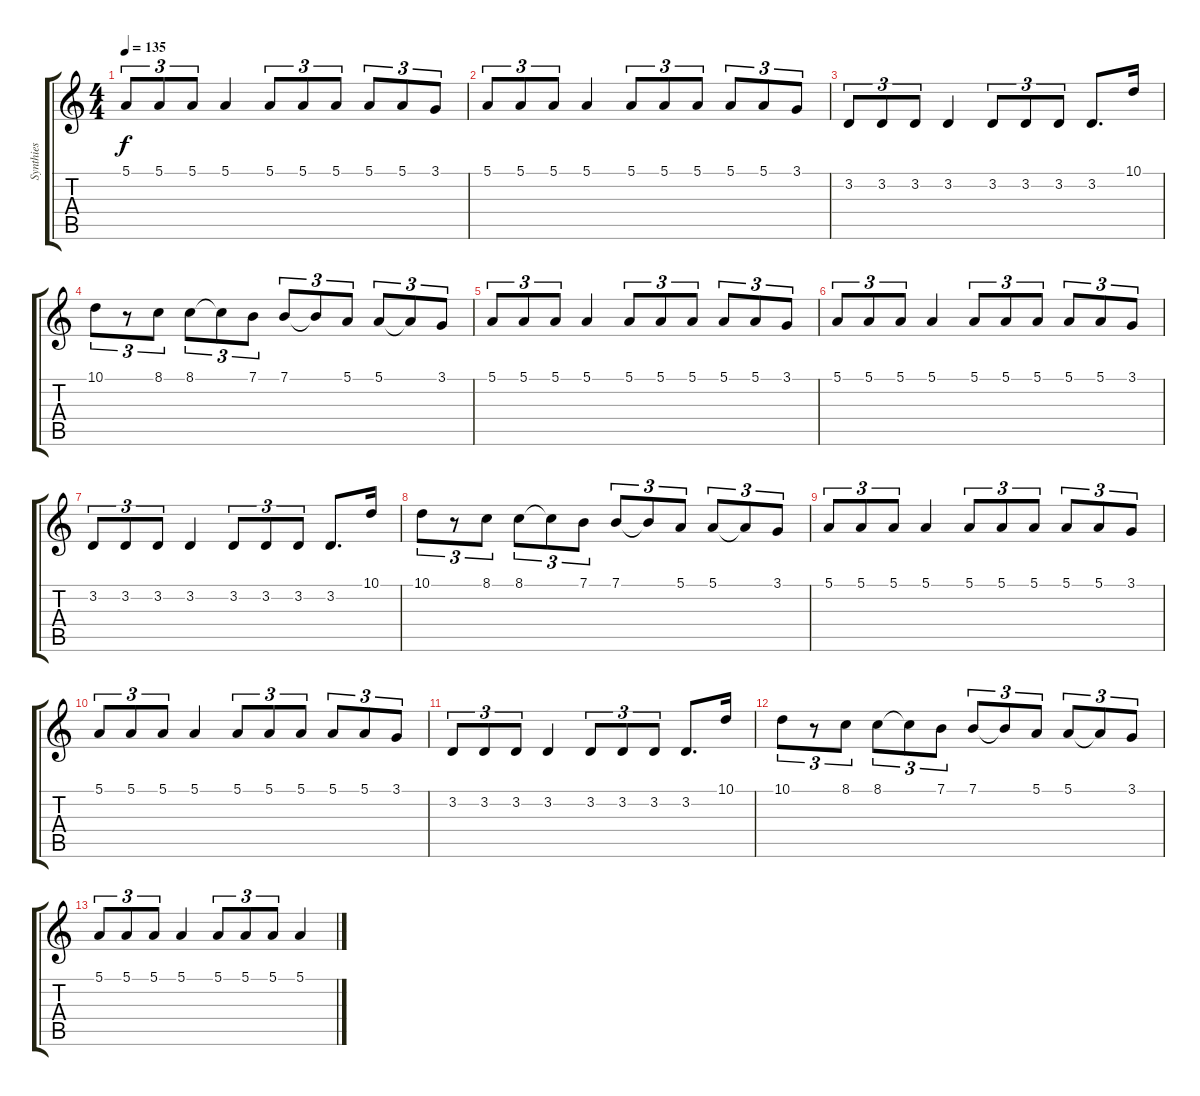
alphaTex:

\track ("Synthies" "Synthies") {instrument lead1square}
\staff {score tabs}
\tuning (E4 B3 G3 D3 A2 E2) {hide}
\ts (4 4)
\tempo 135
\clef g2
\ks c
5.1.8{tu (3 2) dy f} 5.1.8{tu (3 2)} 5.1.8{tu (3 2)} 5.1.4 5.1.8{tu (3 2)} 5.1.8{tu (3 2)} 5.1.8{tu (3 2)} 5.1.8{tu (3 2)} 5.1.8{tu (3 2)} 3.1.8{tu (3 2)} |
5.1.8{tu (3 2)} 5.1.8{tu (3 2)} 5.1.8{tu (3 2)} 5.1.4 5.1.8{tu (3 2)} 5.1.8{tu (3 2)} 5.1.8{tu (3 2)} 5.1.8{tu (3 2)} 5.1.8{tu (3 2)} 3.1.8{tu (3 2)} |
3.2.8{tu (3 2)} 3.2.8{tu (3 2)} 3.2.8{tu (3 2)} 3.2.4 3.2.8{tu (3 2)} 3.2.8{tu (3 2)} 3.2.8{tu (3 2)} 3.2.8{d} 10.1.16 |
10.1.8{tu (3 2)} r.8{tu (3 2)} 8.1.8{tu (3 2)} 8.1.8{tu (3 2)} 8.1{t}.8{tu (3 2)} 7.1.8{tu (3 2)} 7.1.8{tu (3 2)} 7.1{t}.8{tu (3 2)} 5.1.8{tu (3 2)} 5.1.8{tu (3 2)} 5.1{t}.8{tu (3 2)} 3.1.8{tu (3 2)} |
5.1.8{tu (3 2)} 5.1.8{tu (3 2)} 5.1.8{tu (3 2)} 5.1.4 5.1.8{tu (3 2)} 5.1.8{tu (3 2)} 5.1.8{tu (3 2)} 5.1.8{tu (3 2)} 5.1.8{tu (3 2)} 3.1.8{tu (3 2)} |
5.1.8{tu (3 2)} 5.1.8{tu (3 2)} 5.1.8{tu (3 2)} 5.1.4 5.1.8{tu (3 2)} 5.1.8{tu (3 2)} 5.1.8{tu (3 2)} 5.1.8{tu (3 2)} 5.1.8{tu (3 2)} 3.1.8{tu (3 2)} |
3.2.8{tu (3 2)} 3.2.8{tu (3 2)} 3.2.8{tu (3 2)} 3.2.4 3.2.8{tu (3 2)} 3.2.8{tu (3 2)} 3.2.8{tu (3 2)} 3.2.8{d} 10.1.16 |
10.1.8{tu (3 2)} r.8{tu (3 2)} 8.1.8{tu (3 2)} 8.1.8{tu (3 2)} 8.1{t}.8{tu (3 2)} 7.1.8{tu (3 2)} 7.1.8{tu (3 2)} 7.1{t}.8{tu (3 2)} 5.1.8{tu (3 2)} 5.1.8{tu (3 2)} 5.1{t}.8{tu (3 2)} 3.1.8{tu (3 2)} |
5.1.8{tu (3 2)} 5.1.8{tu (3 2)} 5.1.8{tu (3 2)} 5.1.4 5.1.8{tu (3 2)} 5.1.8{tu (3 2)} 5.1.8{tu (3 2)} 5.1.8{tu (3 2)} 5.1.8{tu (3 2)} 3.1.8{tu (3 2)} |
5.1.8{tu (3 2)} 5.1.8{tu (3 2)} 5.1.8{tu (3 2)} 5.1.4 5.1.8{tu (3 2)} 5.1.8{tu (3 2)} 5.1.8{tu (3 2)} 5.1.8{tu (3 2)} 5.1.8{tu (3 2)} 3.1.8{tu (3 2)} |
3.2.8{tu (3 2)} 3.2.8{tu (3 2)} 3.2.8{tu (3 2)} 3.2.4 3.2.8{tu (3 2)} 3.2.8{tu (3 2)} 3.2.8{tu (3 2)} 3.2.8{d} 10.1.16 |
10.1.8{tu (3 2)} r.8{tu (3 2)} 8.1.8{tu (3 2)} 8.1.8{tu (3 2)} 8.1{t}.8{tu (3 2)} 7.1.8{tu (3 2)} 7.1.8{tu (3 2)} 7.1{t}.8{tu (3 2)} 5.1.8{tu (3 2)} 5.1.8{tu (3 2)} 5.1{t}.8{tu (3 2)} 3.1.8{tu (3 2)} |
5.1.8{tu (3 2)} 5.1.8{tu (3 2)} 5.1.8{tu (3 2)} 5.1.4 5.1.8{tu (3 2)} 5.1.8{tu (3 2)} 5.1.8{tu (3 2)} 5.1.4
